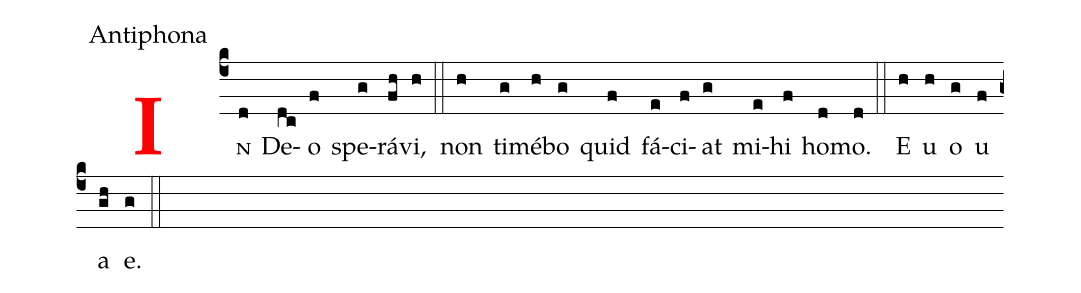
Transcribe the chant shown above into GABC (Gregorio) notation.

office-part: Antiphona;
%%
<v>\bf\textcolor{red}{I}</v><v>\sc{n}</v>(c4d)  De(dc)o(f) spe(g)rá(fh)vi,(h) (::)
non(h) ti(g)mé(h)bo(g) quid(f) fá(e)ci(f)at(g) mi(e)hi(f) ho(d)mo.(d)
 (::) E(h) u(h) o(g) u(f) a(gh) e.(g) (::)
